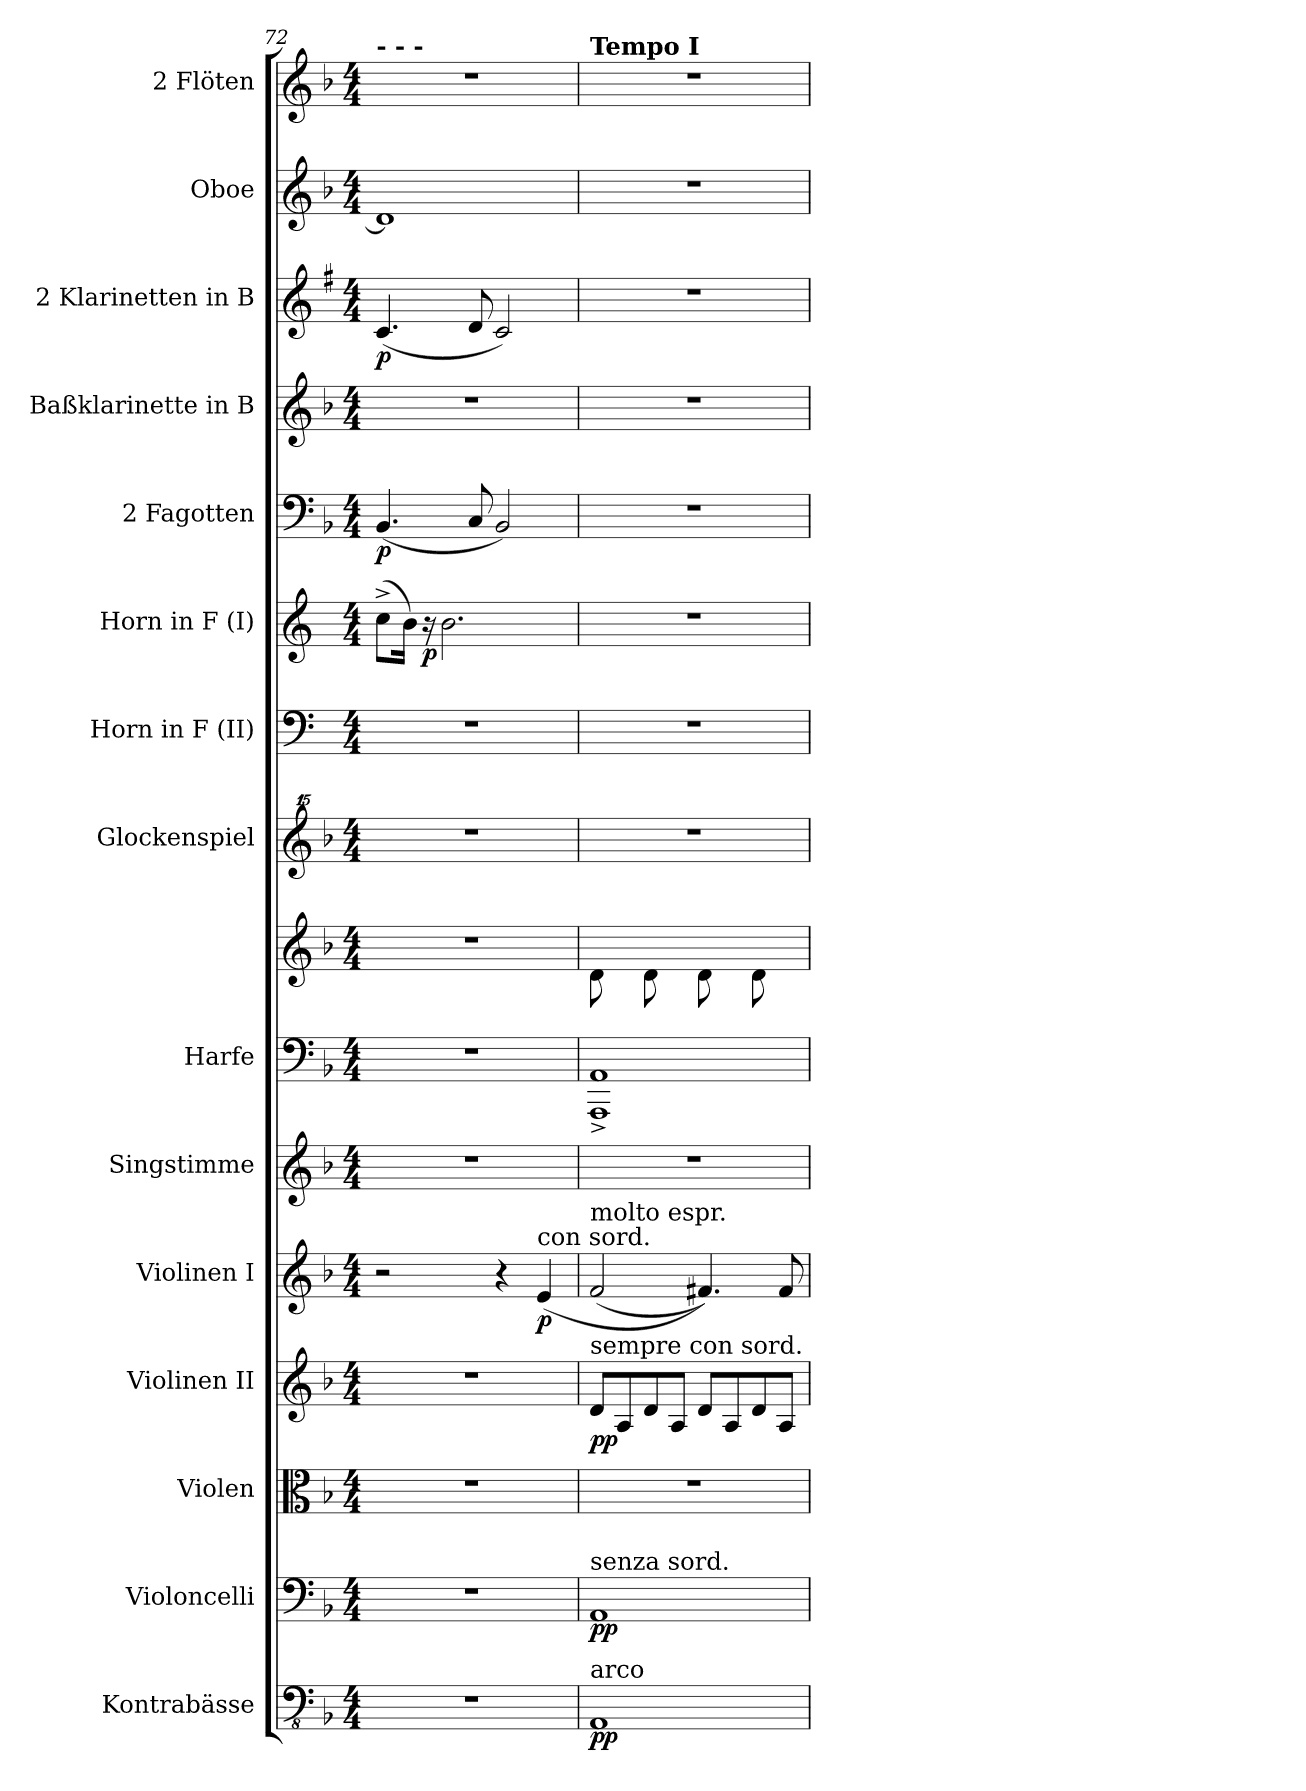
**kern	**dynam	**kern	**dynam	**kern	**kern	**dynam	**kern	**dynam	**kern	**kern	**kern	**kern	**kern	**kern	**dynam	**kern	**dynam	**kern	**kern	**dynam	**kern	**kern
*part15	*part15	*part14	*part14	*part13	*part12	*part12	*part11	*part11	*part10	*part9	*part9	*part8	*part7	*part6	*part6	*part5	*part5	*part4	*part3	*part3	*part2	*part1
*staff16	*staff16	*staff15	*staff15	*staff14	*staff13	*staff13	*staff12	*staff12	*staff11	*staff10	*staff9	*staff8	*staff7	*staff6	*staff6	*staff5	*staff5	*staff4	*staff3	*staff3	*staff2	*staff1
*I"Kontrabässe	*	*I"Violoncelli	*	*I"Violen	*I"Violinen II	*	*I"Violinen I	*	*I"Singstimme	*I"Harfe	*	*I"Glockenspiel	*I"Horn in F (II)	*I"Horn in F (I)	*	*I"2 Fagotten	*	*I"Baßklarinette in B	*I"2 Klarinetten in B	*	*I"Oboe	*I"2 Flöten
*I'Kb.	*	*I'Vc.	*	*	*I'Vl. II	*	*I'Vl. I	*	*I'Singst.	*I'Hf.	*	*I'Glk.	*I'Hr. II	*I'Hr. I	*	*I'Fg.	*	*I'Bklar. (B)	*I'Klar. (B)	*	*I'Ob.	*I'Fl.
*clefFv4	*	*clefF4	*	*clefC3	*clefG2	*	*clefG2	*	*clefG2	*clefF4	*clefG2	*clefG^^2	*clefF4	*clefG2	*	*clefF4	*	*clefG2	*clefG2	*	*clefG2	*clefG2
*	*	*	*	*	*	*	*	*	*	*	*	*	*ITrd4c7	*ITrd4c7	*	*	*	*ITrd8c14	*ITrd1c2	*	*	*
*k[b-]	*	*k[b-]	*	*k[b-]	*k[b-]	*	*k[b-]	*	*k[b-]	*k[b-]	*k[b-]	*k[b-]	*k[b-]	*k[b-]	*	*k[b-]	*	*k[b-]	*k[b-]	*	*k[b-]	*k[b-]
*M4/4	*	*M4/4	*	*M4/4	*M4/4	*	*M4/4	*	*M4/4	*M4/4	*M4/4	*M4/4	*M4/4	*M4/4	*	*M4/4	*	*M4/4	*M4/4	*	*M4/4	*M4/4
=72	=72	=72	=72	=72	=72	=72	=72	=72	=72	=72	=72	=72	=72	=72	=72	=72	=72	=72	=72	=72	=72	=72
!	!	!	!	!	!	!	!	!	!	!	!	!	!	!	!	!	!	!	!	!	!	!LO:TX:a:B:t=-           -          -
!	!	!	!	!	!	!	!	!	!	!	!	!	!	!	!	!	!LO:DY:b	!	!	!LO:DY:b	!	!
1r	.	1r	.	1r	1r	.	2r	.	1r	1r	1r	1r	1r	(>8f^\L	.	(<4.BB-/	p	1r	(<4.B-/	p	1d]	1r
.	.	.	.	.	.	.	.	.	.	.	.	.	.	16e\Jk)	.	.	.	.	.	.	.	.
!	!	!	!	!	!	!	!	!	!	!	!	!	!	!	!LO:DY:b	!	!	!	!	!	!	!
.	.	.	.	.	.	.	.	.	.	.	.	.	.	16r	p	.	.	.	.	.	.	.
.	.	.	.	.	.	.	.	.	.	.	.	.	.	2.e\	.	.	.	.	.	.	.	.
.	.	.	.	.	.	.	.	.	.	.	.	.	.	.	.	8C/	.	.	8c/	.	.	.
.	.	.	.	.	.	.	4r	.	.	.	.	.	.	.	.	2BB-/)	.	.	2B-/)	.	.	.
!	!	!	!	!	!	!	!LO:TX:a:t=con sord.	!	!	!	!	!	!	!	!	!	!	!	!	!	!	!
!	!	!	!	!	!	!	!	!LO:DY:b	!	!	!	!	!	!	!	!	!	!	!	!	!	!
.	.	.	.	.	.	.	(<4e/	p	.	.	.	.	.	.	.	.	.	.	.	.	.	.
=73	=73	=73	=73	=73	=73	=73	=73	=73	=73	=73	=73	=73	=73	=73	=73	=73	=73	=73	=73	=73	=73	=73
*	*	*	*	*	*	*	*	*	*	*^	*	*	*	*	*	*	*	*	*	*	*	*
!!LO:REH:place=s1:a:B:fs=14:t=10
!	!	!	!	!	!	!	!	!	!	!	!	!	!	!	!	!	!	!	!	!	!	!	!LO:TX:a:B:t=Tempo I
!	!	!	!	!	!	!	!LO:TX:a:t=molto espr.	!	!	!	!	!	!	!	!	!	!	!	!	!	!	!	!
!	!	!	!	!	!LO:TX:a:t=sempre con sord.	!	!	!	!	!	!	!	!	!	!	!	!	!	!	!	!	!	!
!	!	!LO:TX:a:t=senza sord.	!	!	!	!	!	!	!	!	!	!	!	!	!	!	!	!	!	!	!	!	!
!LO:TX:a:t=arco	!	!	!	!	!	!	!	!	!	!	!	!	!	!	!	!	!	!	!	!	!	!	!
!	!LO:DY:b	!	!LO:DY:b	!	!	!LO:DY:b	!	!	!	!	!	!	!	!	!	!	!	!	!	!	!	!	!
1AAA	pp	1AA	pp	1r	8d/L	pp	(<2f/	.	1r	8ryy	1AAA^ 1AA^	8d\L	1r	1r	1r	.	1r	.	1r	1r	.	1r	1r
.	.	.	.	.	8A/	.	.	.	.	8A/	.	8ryy	.	.	.	.	.	.	.	.	.	.	.
.	.	.	.	.	8d/	.	.	.	.	8ryy	.	8d\	.	.	.	.	.	.	.	.	.	.	.
.	.	.	.	.	8A/J	.	.	.	.	8A/J	.	8ryy	.	.	.	.	.	.	.	.	.	.	.
.	.	.	.	.	8d/L	.	4.f#X/))	.	.	8ryy	.	8d\L	.	.	.	.	.	.	.	.	.	.	.
.	.	.	.	.	8A/	.	.	.	.	8A/	.	8ryy	.	.	.	.	.	.	.	.	.	.	.
.	.	.	.	.	8d/	.	.	.	.	8ryy	.	8d\	.	.	.	.	.	.	.	.	.	.	.
.	.	.	.	.	8A/J	.	8f#/	.	.	8A/J	.	8ryy	.	.	.	.	.	.	.	.	.	.	.
*	*	*	*	*	*	*	*	*	*	*v	*v	*	*	*	*	*	*	*	*	*	*	*	*
=	=	=	=	=	=	=	=	=	=	=	=	=	=	=	=	=	=	=	=	=	=	=
*-	*-	*-	*-	*-	*-	*-	*-	*-	*-	*-	*-	*-	*-	*-	*-	*-	*-	*-	*-	*-	*-	*-
